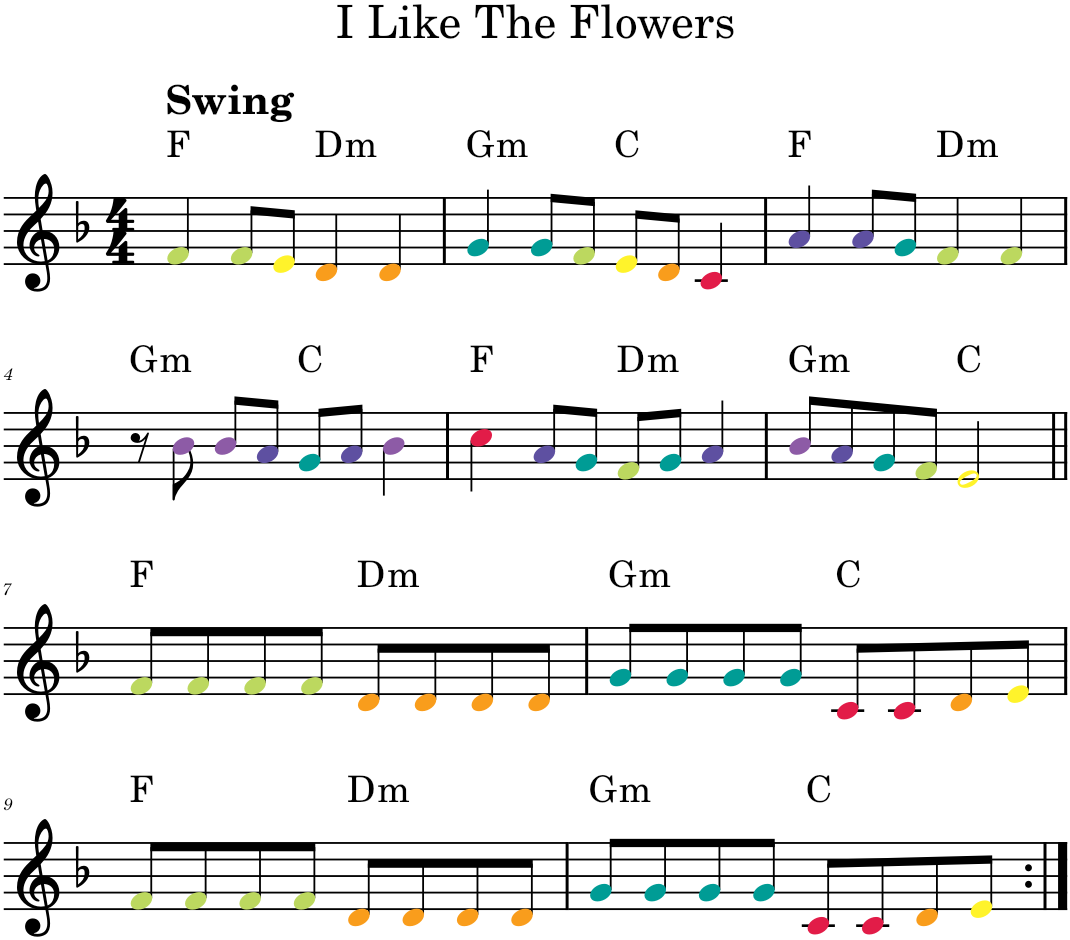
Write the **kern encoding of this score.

**kern	**harte
*part1	*part1
*staff1	*
*I"Piano	*
*I'Pno.	*
*clefG2	*
*k[b-]	*
*M4/4	*
=1	=1
!LO:TX:a:B:t=Swing	!
4fi/	F:maj
8fi/L	.
8ej/J	.
!	!LO:H:kt=m
4dZ/	D:min
4dZ/	.
=2	=2
!	!LO:H:kt=m
4gV/	G:min
8gV/L	.
8fi/J	.
8ej/L	C:maj
8dZ/J	.
4cN/	.
=3	=3
4al/	F:maj
8al/L	.
8gV/J	.
!	!LO:H:kt=m
4fi/	D:min
4fi/	.
!!LO:LB:g=z
=4	=4
!	!LO:H:kt=m
8r	G:min
8b-!\	.
8b-!/L	.
8al/J	.
8gV/L	C:maj
8al/J	.
4b-!\	.
=5	=5
4ccN\	F:maj
8al/L	.
8gV/J	.
!	!LO:H:kt=m
8fi/L	D:min
8gV/J	.
4al/	.
=6	=6
!	!LO:H:kt=m
8b-!/L	G:min
8al/	.
8gV/	.
8fi/J	.
2ej/	C:maj
!!LO:LB:g=z
=7||	=7||
8fi/L	F:maj
8fi/	.
8fi/	.
8fi/J	.
!	!LO:H:kt=m
8dZ/L	D:min
8dZ/	.
8dZ/	.
8dZ/J	.
=8	=8
!	!LO:H:kt=m
8gV/L	G:min
8gV/	.
8gV/	.
8gV/J	.
8cN/L	C:maj
8cN/	.
8dZ/	.
8ej/J	.
!!LO:LB:g=z
=9	=9
8fi/L	F:maj
8fi/	.
8fi/	.
8fi/J	.
!	!LO:H:kt=m
8dZ/L	D:min
8dZ/	.
8dZ/	.
8dZ/J	.
=10	=10
!	!LO:H:kt=m
8gV/L	G:min
8gV/	.
8gV/	.
8gV/J	.
8cN/L	C:maj
8cN/	.
8dZ/	.
8ej/J	.
=:|!	=:|!
*-	*-
